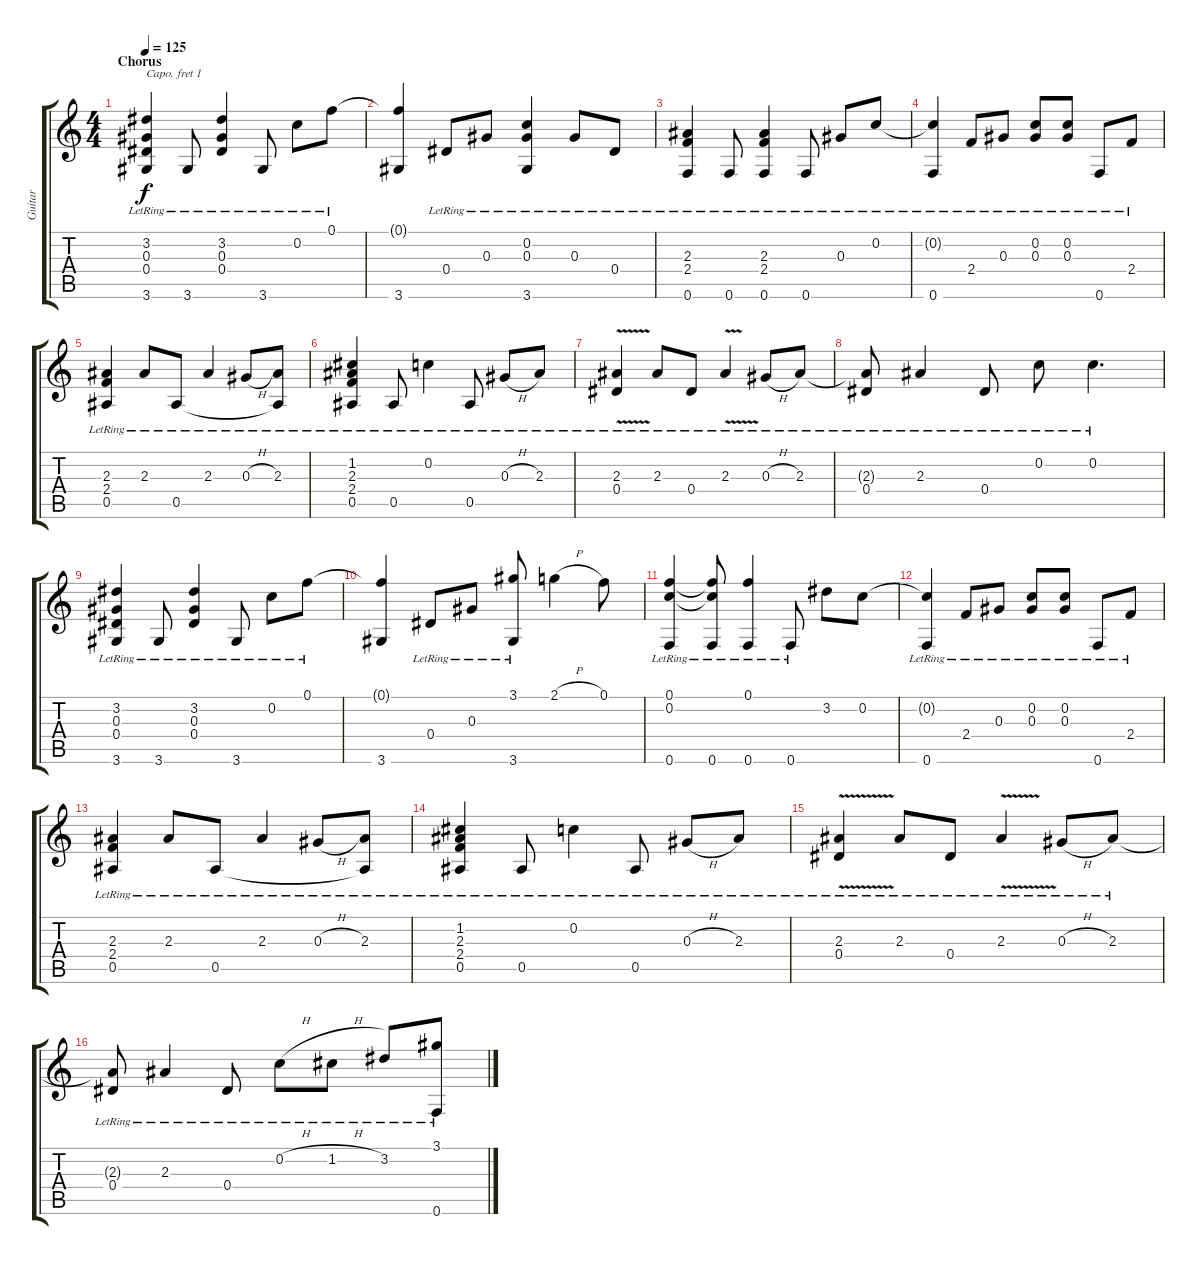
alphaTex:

\track ("Guitar" "Guitar") {instrument acousticguitarsteel}
\staff {score tabs}
\capo 1
\tuning (E4 B3 G3 D3 A2 E2) {hide}
\ts (4 4)
\section ("" "Chorus")
\tempo 125
\clef g2
\ks c
(3.2{lr} 0.3{lr} 0.4{lr} 3.6{lr}).4{dy f} 3.6{lr}.8 (3.2{lr} 0.3{lr} 0.4{lr}).4 3.6{lr}.8 0.2{lr}.8 0.1{lr}.8 |
(0.1{t} 3.6).4 0.4{lr}.8 0.3{lr}.8 (0.2{lr} 0.3{lr} 3.6{lr}).4 0.3{lr}.8 0.4{lr}.8 |
(2.3{lr} 2.4{lr} 0.6{lr}).4 0.6{lr}.8 (2.3{lr} 2.4{lr} 0.6{lr}).4 0.6{lr}.8 0.3{lr}.8 0.2{lr}.8 |
(0.2{t} 0.6{lr}).4 2.4{lr}.8 0.3{lr}.8 (0.2{lr} 0.3{lr}).8 (0.2{lr} 0.3{lr}).8 0.6{lr}.8 2.4{lr}.8 |
(2.3{lr} 2.4{lr} 0.5{lr}).4 2.3{lr}.8 0.5{lr}.8 2.3{lr}.4 0.3{h lr}.8 (2.3{lr} 0.5{t}).8 |
(1.2{lr} 2.3{lr} 2.4{lr} 0.5{lr}).4 0.5{lr}.8 0.2{lr}.4 0.5{lr}.8 0.3{h lr}.8 2.3{lr}.8 |
(2.3{v lr} 0.4{lr}).4 2.3{lr}.8 0.4{lr}.8 2.3{v lr}.4 0.3{h lr}.8 2.3{lr}.8 |
(2.3{t} 0.4{lr}).8 2.3{lr}.4 0.4{lr}.8 0.2{lr}.8 0.2{lr}.4{d} |
(3.2{lr} 0.3{lr} 0.4{lr} 3.6{lr}).4 3.6{lr}.8 (3.2{lr} 0.3{lr} 0.4{lr}).4 3.6{lr}.8 0.2{lr}.8 0.1{lr}.8 |
(0.1{t} 3.6).4 0.4{lr}.8 0.3{lr}.8 (3.1{lr} 3.6).8 2.1{h}.4 0.1.8 |
(0.1{lr} 0.2{lr} 0.6{lr}).4 (0.1{t} 0.2{t} 0.6{lr}).8 (0.1{lr} 0.6{lr}).4 0.6{lr}.8 3.2.8 0.2.8 |
(0.2{t} 0.6{lr}).4 2.4{lr}.8 0.3{lr}.8 (0.2{lr} 0.3{lr}).8 (0.2{lr} 0.3{lr}).8 0.6{lr}.8 2.4{lr}.8 |
(2.3{lr} 2.4{lr} 0.5{lr}).4 2.3{lr}.8 0.5{lr}.8 2.3{lr}.4 0.3{h lr}.8 (2.3{lr} 0.5{t}).8 |
(1.2{lr} 2.3{lr} 2.4{lr} 0.5{lr}).4 0.5{lr}.8 0.2{lr}.4 0.5{lr}.8 0.3{h lr}.8 2.3{lr}.8 |
(2.3{v lr} 0.4{lr}).4 2.3{lr}.8 0.4{lr}.8 2.3{v lr}.4 0.3{h lr}.8 2.3{lr}.8 |
(2.3{t} 0.4{lr}).8 2.3{lr}.4 0.4{lr}.8 0.2{h lr}.8 1.2{h lr}.8 3.2{lr}.8 (3.1{lr} 0.6{lr}).8
